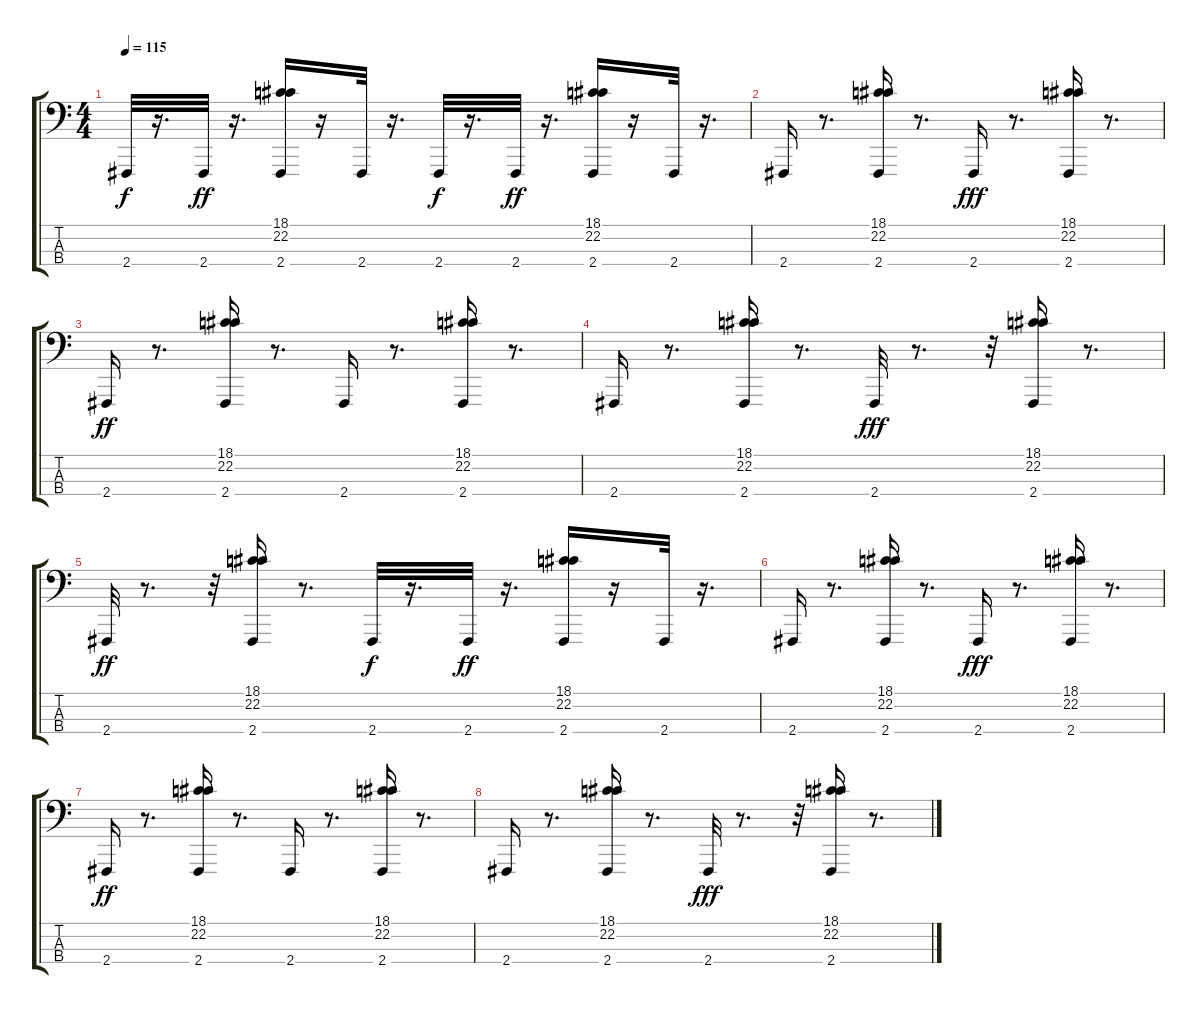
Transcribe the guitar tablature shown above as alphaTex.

\track "" {instrument sopranosax}
\staff {score tabs}
\tuning (G2 D2 A1 E1) {hide}
\ts (4 4)
\tempo 115
\clef f4
\ks c
2.4.32{dy f} r.16{d} 2.4.32{dy ff} r.16{d} (18.1 22.2 2.4).16 r.16 2.4.32 r.16{d} 2.4.32{dy f} r.16{d} 2.4.32{dy ff} r.16{d} (18.1 22.2 2.4).16 r.16 2.4.32 r.16{d} |
2.4.16 r.8{d} (18.1 22.2 2.4).16 r.8{d} 2.4.16{dy fff} r.8{d} (18.1 22.2 2.4).16 r.8{d} |
2.4.16{dy ff} r.8{d} (18.1 22.2 2.4).16 r.8{d} 2.4.16 r.8{d} (18.1 22.2 2.4).16 r.8{d} |
2.4.16 r.8{d} (18.1 22.2 2.4).16 r.8{d} 2.4.32{dy fff} r.8{d} r.32 (18.1 22.2 2.4).16 r.8{d} |
2.4.32{dy ff} r.8{d} r.32 (18.1 22.2 2.4).16 r.8{d} 2.4.32{dy f} r.16{d} 2.4.32{dy ff} r.16{d} (18.1 22.2 2.4).16 r.16 2.4.32 r.16{d} |
2.4.16 r.8{d} (18.1 22.2 2.4).16 r.8{d} 2.4.16{dy fff} r.8{d} (18.1 22.2 2.4).16 r.8{d} |
2.4.16{dy ff} r.8{d} (18.1 22.2 2.4).16 r.8{d} 2.4.16 r.8{d} (18.1 22.2 2.4).16 r.8{d} |
2.4.16 r.8{d} (18.1 22.2 2.4).16 r.8{d} 2.4.32{dy fff} r.8{d} r.32 (18.1 22.2 2.4).16 r.8{d}
